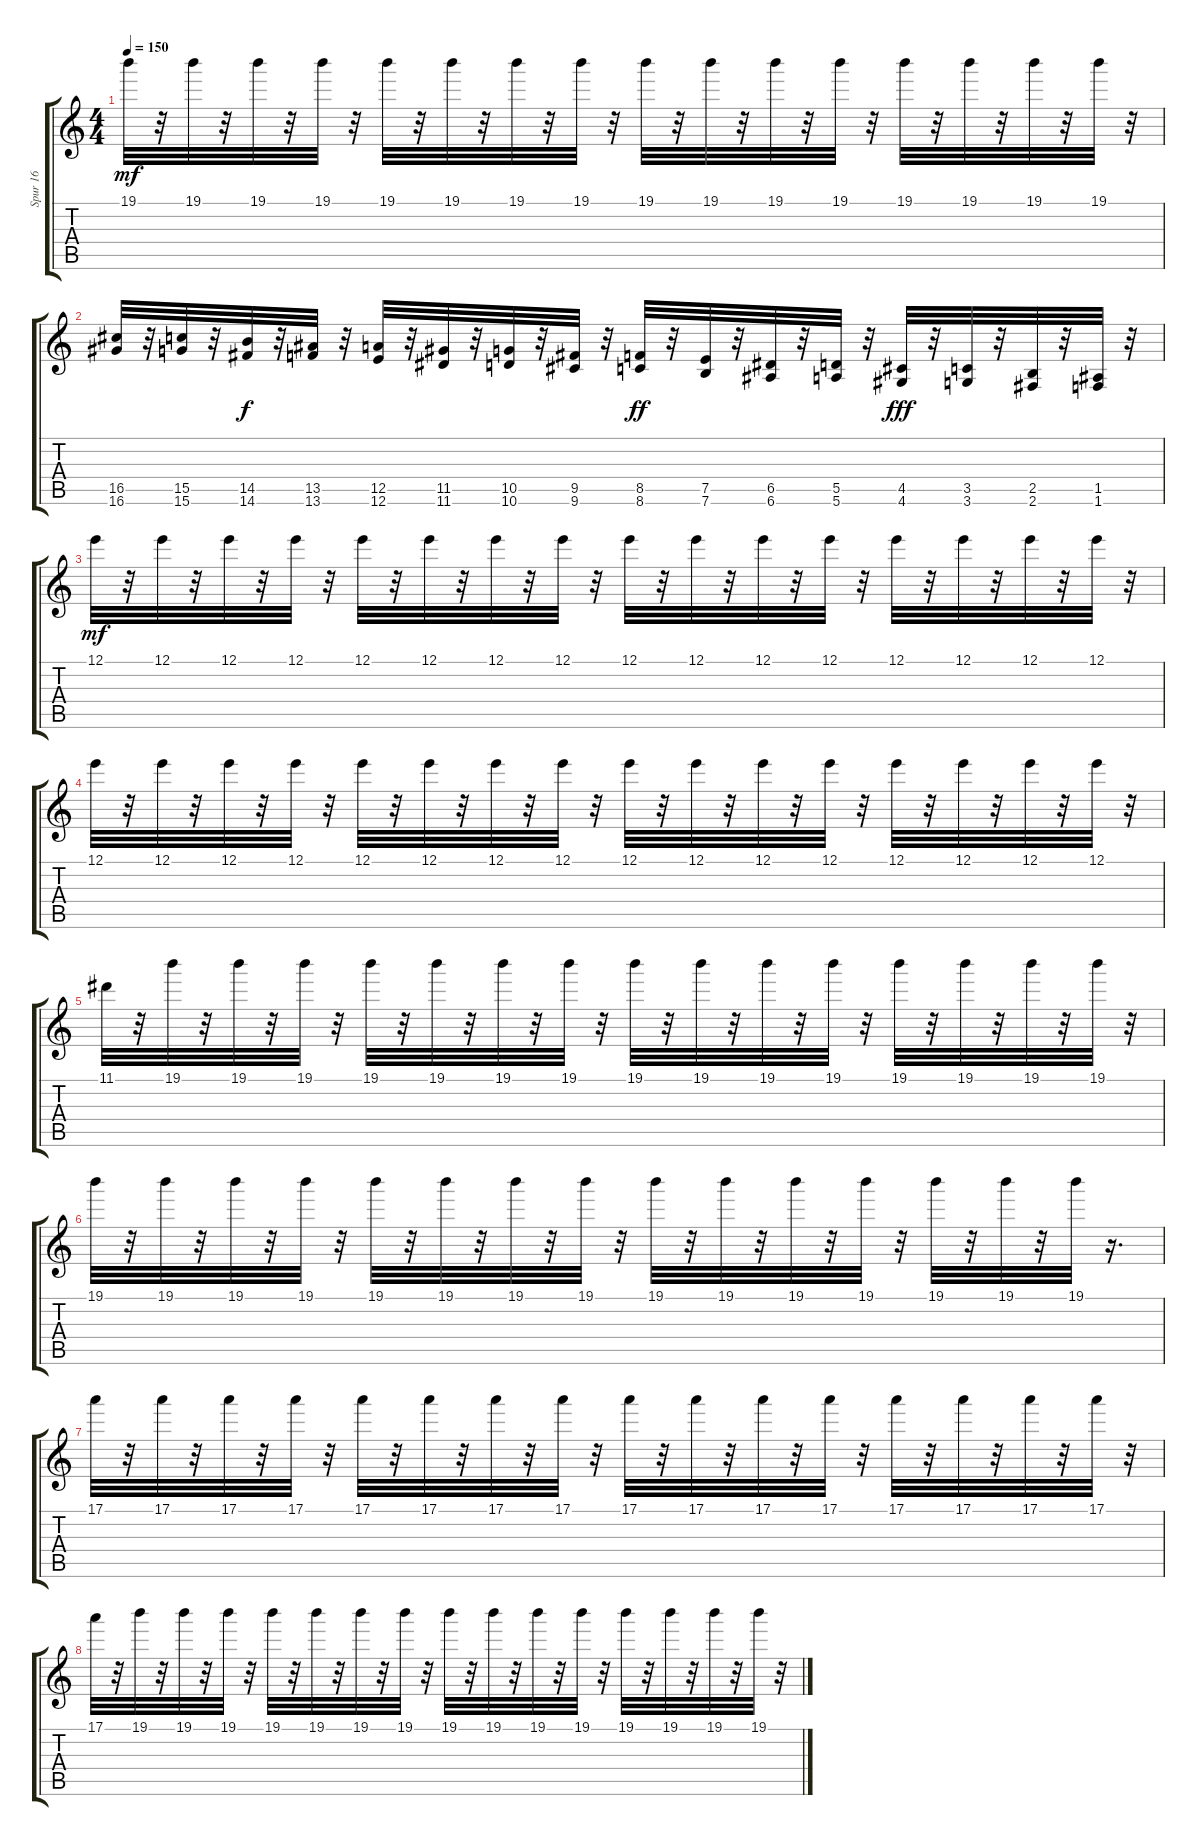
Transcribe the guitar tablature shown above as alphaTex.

\track ("Spur 16" "Spur 16") {instrument overdrivenguitar}
\staff {score tabs}
\tuning (E4 B3 G3 D3 A2 E2) {hide}
\ts (4 4)
\tempo 150
\clef g2
\ks c
19.1.32{dy mf} r.32 19.1.32 r.32 19.1.32 r.32 19.1.32 r.32 19.1.32 r.32 19.1.32 r.32 19.1.32 r.32 19.1.32 r.32 19.1.32 r.32 19.1.32 r.32 19.1.32 r.32 19.1.32 r.32 19.1.32 r.32 19.1.32 r.32 19.1.32 r.32 19.1.32 r.32 |
(16.5 16.6).32 r.32 (15.5 15.6).32 r.32 (14.5 14.6).32{dy f} r.32 (13.5 13.6).32 r.32 (12.5 12.6).32 r.32 (11.5 11.6).32 r.32 (10.5 10.6).32 r.32 (9.5 9.6).32 r.32 (8.5 8.6).32{dy ff} r.32 (7.5 7.6).32 r.32 (6.5 6.6).32 r.32 (5.5 5.6).32 r.32 (4.5 4.6).32{dy fff} r.32 (3.5 3.6).32 r.32 (2.5 2.6).32 r.32 (1.5 1.6).32 r.32 |
12.1.32{dy mf} r.32 12.1.32 r.32 12.1.32 r.32 12.1.32 r.32 12.1.32 r.32 12.1.32 r.32 12.1.32 r.32 12.1.32 r.32 12.1.32 r.32 12.1.32 r.32 12.1.32 r.32 12.1.32 r.32 12.1.32 r.32 12.1.32 r.32 12.1.32 r.32 12.1.32 r.32 |
12.1.32 r.32 12.1.32 r.32 12.1.32 r.32 12.1.32 r.32 12.1.32 r.32 12.1.32 r.32 12.1.32 r.32 12.1.32 r.32 12.1.32 r.32 12.1.32 r.32 12.1.32 r.32 12.1.32 r.32 12.1.32 r.32 12.1.32 r.32 12.1.32 r.32 12.1.32 r.32 |
11.1.32 r.32 19.1.32 r.32 19.1.32 r.32 19.1.32 r.32 19.1.32 r.32 19.1.32 r.32 19.1.32 r.32 19.1.32 r.32 19.1.32 r.32 19.1.32 r.32 19.1.32 r.32 19.1.32 r.32 19.1.32 r.32 19.1.32 r.32 19.1.32 r.32 19.1.32 r.32 |
19.1.32 r.32 19.1.32 r.32 19.1.32 r.32 19.1.32 r.32 19.1.32 r.32 19.1.32 r.32 19.1.32 r.32 19.1.32 r.32 19.1.32 r.32 19.1.32 r.32 19.1.32 r.32 19.1.32 r.32 19.1.32 r.32 19.1.32 r.32 19.1.32 r.16{d} |
17.1.32 r.32 17.1.32 r.32 17.1.32 r.32 17.1.32 r.32 17.1.32 r.32 17.1.32 r.32 17.1.32 r.32 17.1.32 r.32 17.1.32 r.32 17.1.32 r.32 17.1.32 r.32 17.1.32 r.32 17.1.32 r.32 17.1.32 r.32 17.1.32 r.32 17.1.32 r.32 |
17.1.32 r.32 19.1.32 r.32 19.1.32 r.32 19.1.32 r.32 19.1.32 r.32 19.1.32 r.32 19.1.32 r.32 19.1.32 r.32 19.1.32 r.32 19.1.32 r.32 19.1.32 r.32 19.1.32 r.32 19.1.32 r.32 19.1.32 r.32 19.1.32 r.32 19.1.32 r.32
